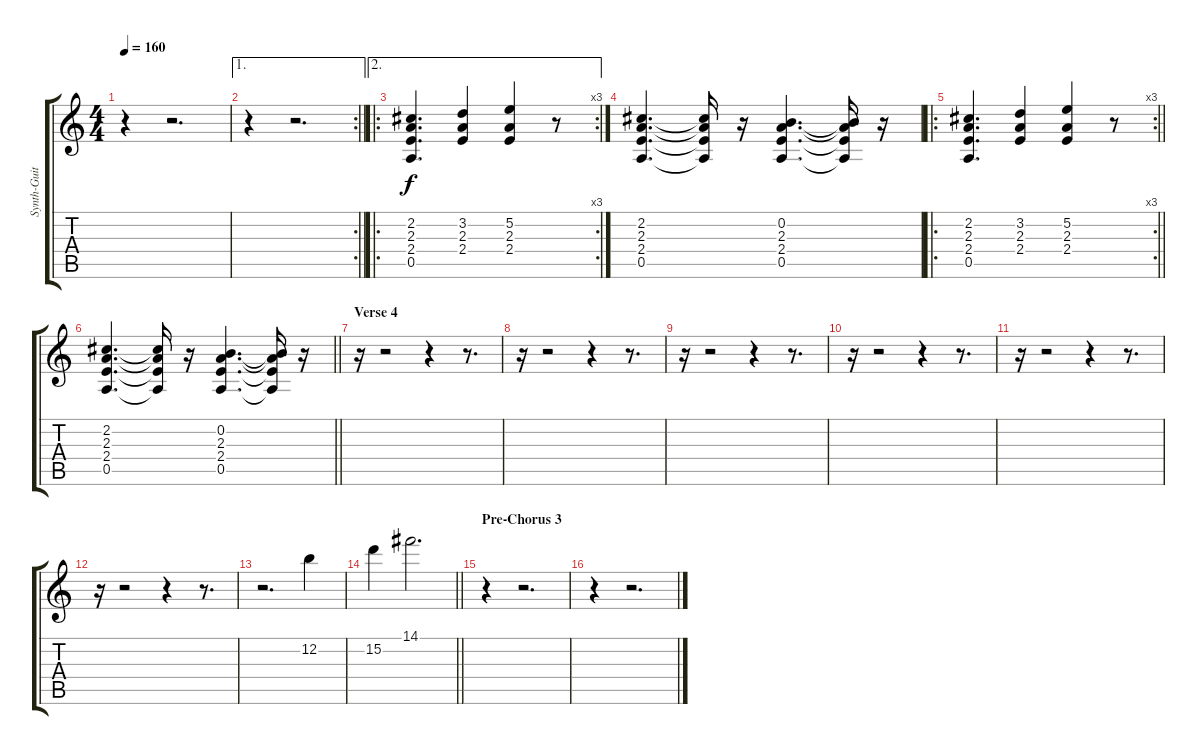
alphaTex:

\track ("Synth-Guitar" "Synth-Guit") {instrument overdrivenguitar}
\staff {score tabs}
\tuning (E4 B3 G3 D3 A2 E2) {hide}
\ts (4 4)
\tempo 160
\clef g2
\ks c
r.4{dy f} r.2{d} |
\ae 1
\rc 2
\barLineRight lightlight
r.4 r.2{d} |
\ae 2
\ro
\rc 3
(2.2 2.3 2.4 0.5).4{d} (3.2 2.3 2.4).4 (5.2 2.3 2.4).4 r.8 |
(2.2 2.3 2.4 0.5).4{d} (2.2{t} 2.3{t} 2.4{t} 0.5{t}).16 r.16 (0.2 2.3 2.4 0.5).4{d} (0.2{t} 2.3{t} 2.4{t} 0.5{t}).16 r.16 |
\ro
\rc 3
\barLineRight lightlight
(2.2 2.3 2.4 0.5).4{d} (3.2 2.3 2.4).4 (5.2 2.3 2.4).4 r.8 |
\barLineRight lightlight
(2.2 2.3 2.4 0.5).4{d} (2.2{t} 2.3{t} 2.4{t} 0.5{t}).16 r.16 (0.2 2.3 2.4 0.5).4{d} (0.2{t} 2.3{t} 2.4{t} 0.5{t}).16 r.16 |
\section ("" "Verse 4")
r.16 r.2 r.4 r.8{d} |
r.16 r.2 r.4 r.8{d} |
r.16 r.2 r.4 r.8{d} |
r.16 r.2 r.4 r.8{d} |
r.16 r.2 r.4 r.8{d} |
r.16 r.2 r.4 r.8{d} |
r.2{d} 12.2.4 |
\barLineRight lightlight
15.2.4 14.1.2{d} |
\section ("" "Pre-Chorus 3")
r.4 r.2{d} |
r.4 r.2{d}
